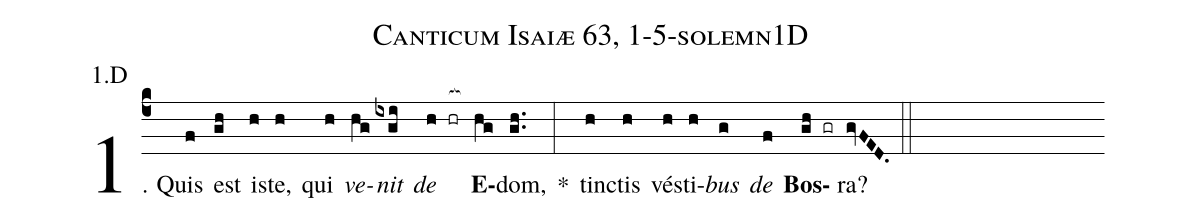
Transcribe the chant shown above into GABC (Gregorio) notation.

name: Canticum Isaiæ 63, 1-5-solemn1D;
annotation: 1.D;
%%
(c4)1. Quis(f) est(gh) is(h)te,(h) qui(h) <i>ve</i>(hg)<i>nit</i>(ixgi) <i>de</i>(h hr[ocb:1{]) <b>E</b>(hg[ocb:0}])dom,(gh..) *(:) tinc(h)tis(h) vés(h)ti(h)<i>bus</i>(g) <i>de</i>(f) <b>Bos</b>(gh gr)ra?(gvFED.) (::)
